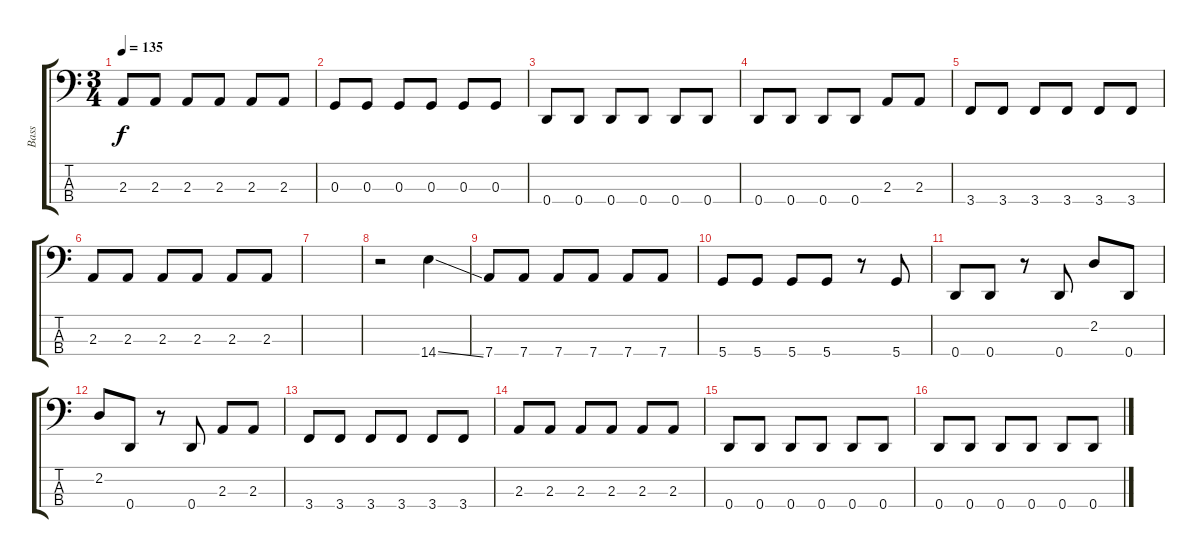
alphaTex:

\track ("Bass" "Bass") {instrument electricbasspick}
\staff {score tabs}
\tuning (F2 C2 G1 D1) {hide}
\ts (3 4)
\tempo 135
\clef f4
\ks c
2.3.8{dy f} 2.3.8 2.3.8 2.3.8 2.3.8 2.3.8 |
0.3.8 0.3.8 0.3.8 0.3.8 0.3.8 0.3.8 |
0.4.8 0.4.8 0.4.8 0.4.8 0.4.8 0.4.8 |
0.4.8 0.4.8 0.4.8 0.4.8 2.3.8 2.3.8 |
3.4.8 3.4.8 3.4.8 3.4.8 3.4.8 3.4.8 |
2.3.8 2.3.8 2.3.8 2.3.8 2.3.8 2.3.8 |
|
r.2 14.4{ss}.4 |
7.4.8 7.4.8 7.4.8 7.4.8 7.4.8 7.4.8 |
5.4.8 5.4.8 5.4.8 5.4.8 r.8 5.4.8 |
0.4.8 0.4.8 r.8 0.4.8 2.2.8 0.4.8 |
2.2.8 0.4.8 r.8 0.4.8 2.3.8 2.3.8 |
3.4.8 3.4.8 3.4.8 3.4.8 3.4.8 3.4.8 |
2.3.8 2.3.8 2.3.8 2.3.8 2.3.8 2.3.8 |
0.4.8 0.4.8 0.4.8 0.4.8 0.4.8 0.4.8 |
0.4.8 0.4.8 0.4.8 0.4.8 0.4.8 0.4.8
